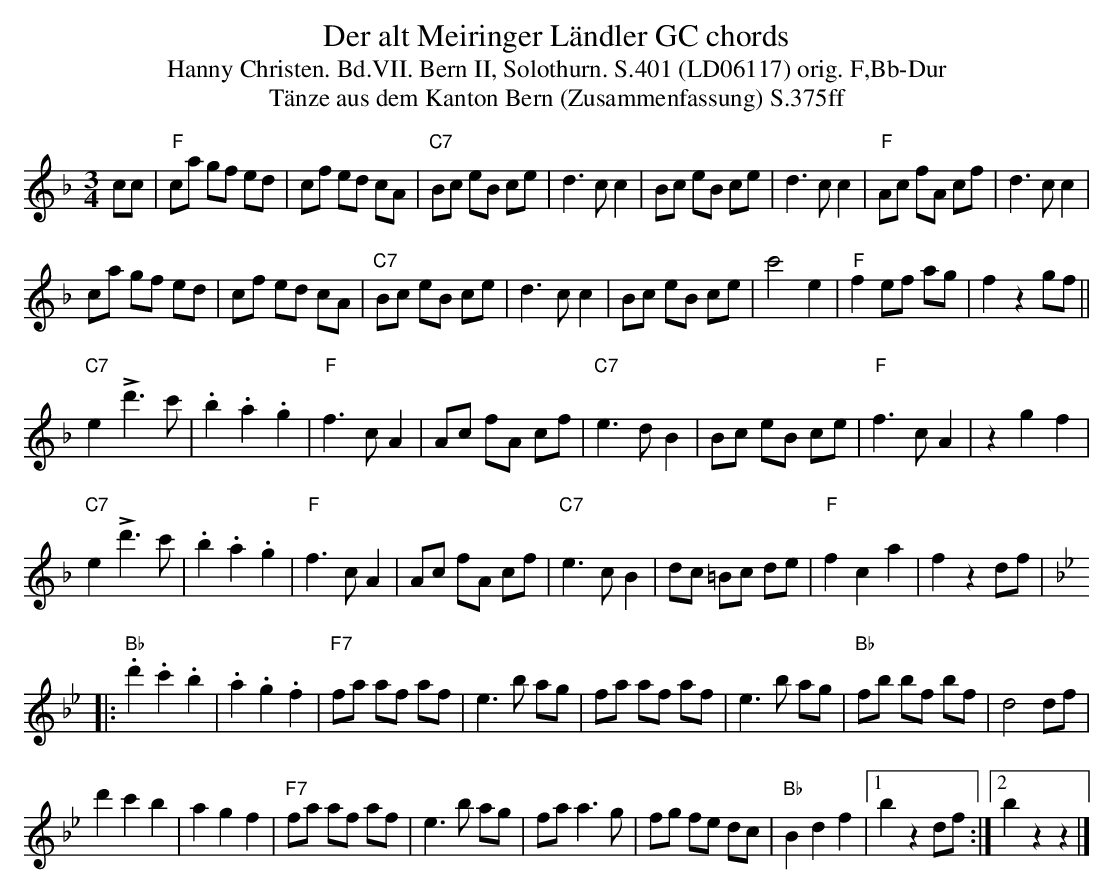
X:1
T: Der alt Meiringer L\"andler GC chords
T:Hanny Christen. Bd.VII. Bern II, Solothurn. S.401 (LD06117) orig. F,Bb-Dur
T: T\"anze aus dem Kanton Bern (Zusammenfassung) S.375ff
M:3/4
L:1/8
K:F %%MIDI gchordon
cc | "F"ca gf ed | cf ed cA | "C7"Bc eB ce | d3cc2 | Bc eB ce | d3cc2 | "F"Ac fA cf | d3cc2 |
ca gf ed | cf ed cA | "C7"Bc eB ce | d3cc2 | Bc eB ce | c'4e2 | "F"f2ef ag | f2z2gf ||
"C7"e2+>+d'3c' | .b2.a2.g2 | "F"f3cA2 | Ac fA cf | "C7"e3dB2 | Bc eB ce | "F"f3cA2 |  z2g2f2 |
"C7"e2+>+d'3c' | .b2.a2.g2 | "F"f3cA2 | Ac fA cf | "C7"e3cB2 | dc =Bc de | "F"f2c2a2 | f2z2df | [K:Bb]
|: "Bb".d'2.c'2.b2 | .a2.g2.f2 | "F7"fa af af | e3b ag | fa af af | e3b ag | "Bb"fb bf bf | d4df |
d'2c'2b2 | a2g2f2 | "F7"fa af af | e3b ag | fa a3g | fg fe dc | "Bb"B2d2f2 |1 b2z2df :|2 b2z2z2 |]
